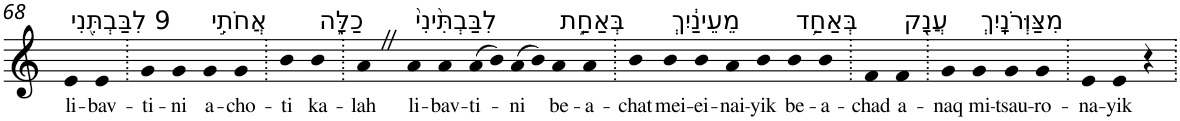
**kern	**text
*part1	*part1
*staff1	*staff1
*I"Piano	*
*I'Pno	*
!!LO:PB:g=z
*clefG2	*
*k[]	*
=68	=68
!LO:TX:a:t=9 לִבַּבְתִּ֖נִי	!
!	!LO:LY:b
4e	li-
!	!LO:LY:b
4e	-bav-
=69.	=69.
!	!LO:LY:b
4g	-ti-
!	!LO:LY:b
4g	-ni
!LO:TX:a:t=אֲחֹתִ֣י	!
!	!LO:LY:b
4g	a-
!	!LO:LY:b
4g	-cho-
=70.	=70.
!	!LO:LY:b
4b	-ti
!LO:TX:a:t=כַלָּ֑ה	!
!	!LO:LY:b
4b	ka-
=71.	=71.
!	!LO:LY:b
4aZ	-lah
!LO:TX:a:t=לִבַּבְתִּ֙ינִי֙	!
!	!LO:LY:b
4a	li-
!	!LO:LY:b
4a	-bav-
!	!LO:LY:b
(>8a	-ti-
8b)	.
!	!LO:LY:b
(>8a	-ni
8b)	.
!LO:TX:a:t=בְּאַחַ֣ת	!
!	!LO:LY:b
4a	be-
!	!LO:LY:b
4a	-a-
=72.	=72.
!	!LO:LY:b
4b	-chat
!LO:TX:a:t=מֵעֵינַ֔יִךְ	!
!	!LO:LY:b
4b	mei-
!	!LO:LY:b
4b	-ei-
!	!LO:LY:b
4a	-nai-
!	!LO:LY:b
4b	-yik
!LO:TX:a:t=בְּאַחַ֥ד	!
!	!LO:LY:b
4b	be-
!	!LO:LY:b
4b	-a-
=73.	=73.
!	!LO:LY:b
4f	-chad
!LO:TX:a:t=עֲנָ֖ק	!
!	!LO:LY:b
4f	a-
=74.	=74.
!	!LO:LY:b
4g	-naq
!LO:TX:a:t=מִצַּוְּרֹנָֽיִךְ	!
!	!LO:LY:b
4g	mi-
!	!LO:LY:b
4g	-tsau-
!	!LO:LY:b
4g	-ro-
=75.	=75.
!	!LO:LY:b
4e	-na-
!	!LO:LY:b
4e	-yik
4r	.
=.	=.
*-	*-
